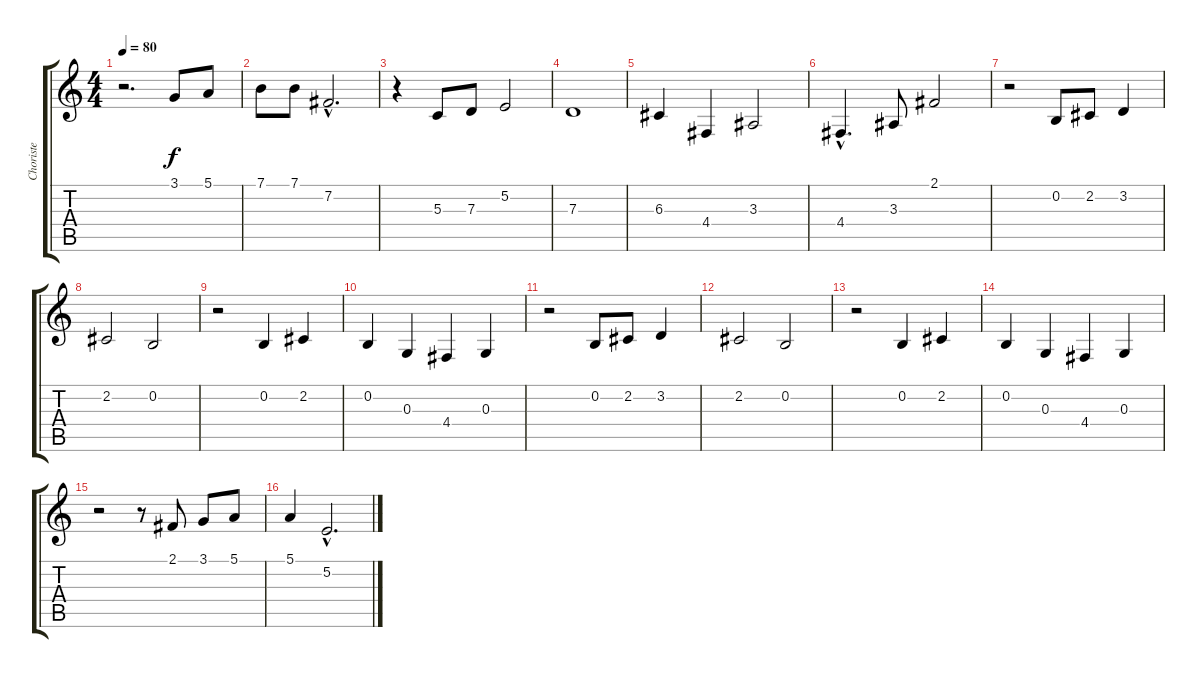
\track ("Choriste" "Choriste") {instrument voiceoohs}
\staff {score tabs}
\tuning (E4 B3 G3 D3 A2 E2) {hide}
\ts (4 4)
\tempo 80
\clef g2
\ks c
r.2{d dy f} 3.1.8 5.1.8 |
7.1.8 7.1.8 7.2{hac}.2{d} |
r.4 5.3.8 7.3.8 5.2.2 |
7.3.1 |
6.3.4 4.4.4 3.3.2 |
4.4{hac}.4{d} 3.3.8 2.1.2 |
r.2 0.2.8 2.2.8 3.2.4 |
2.2.2 0.2.2 |
r.2 0.2.4 2.2.4 |
0.2.4 0.3.4 4.4.4 0.3.4 |
r.2 0.2.8 2.2.8 3.2.4 |
2.2.2 0.2.2 |
r.2 0.2.4 2.2.4 |
0.2.4 0.3.4 4.4.4 0.3.4 |
r.2 r.8 2.1.8 3.1.8 5.1.8 |
5.1.4 5.2{hac}.2{d}
